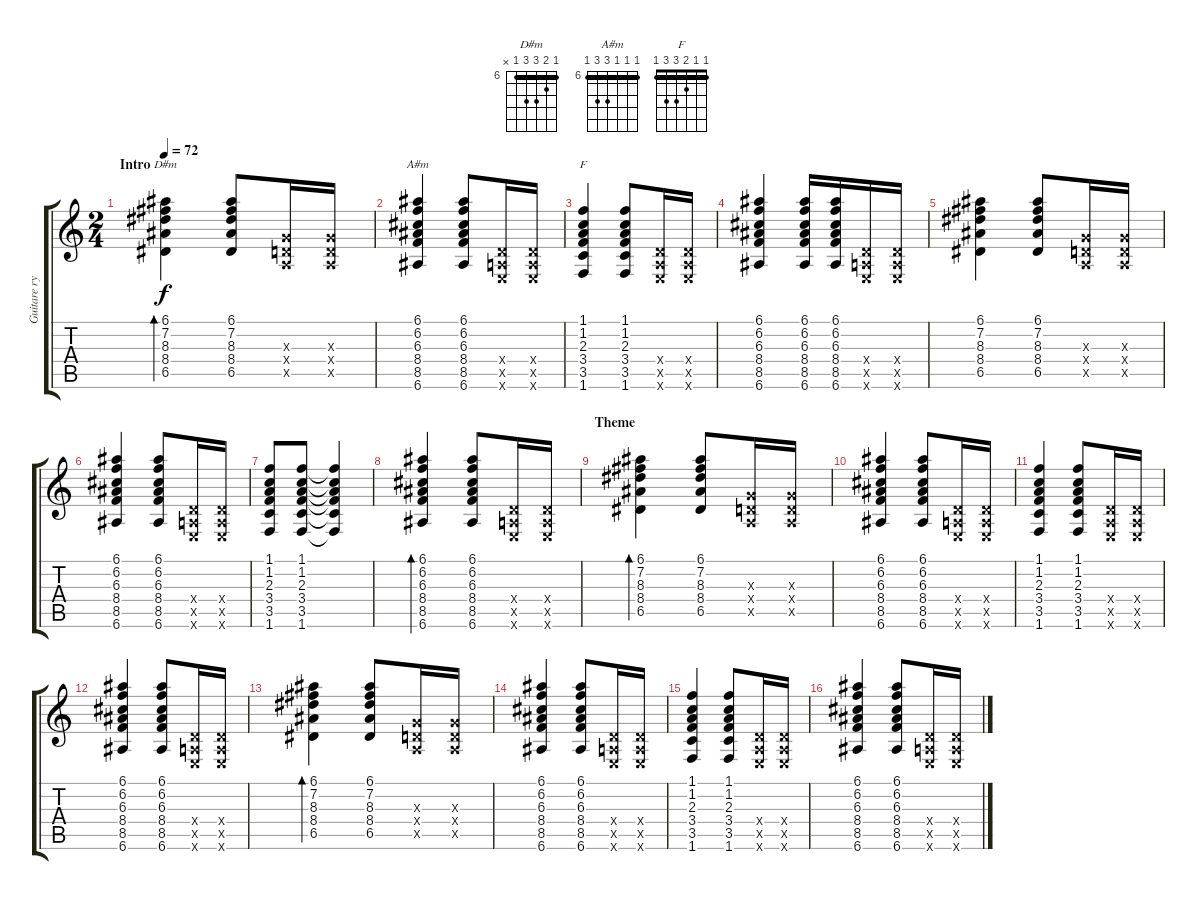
\track ("Guitare rythmique" "Guitare ry") {instrument acousticguitarnylon}
\staff {score tabs}
\tuning (E4 B3 G3 D3 A2 E2) {hide}
\chord ("D#m" 6 7 8 8 6 x) {firstfret 6 barre 6}
\chord ("A#m" 6 6 6 8 8 6) {firstfret 6 barre 6}
\chord ("F" 1 1 2 3 3 1) {barre 1}
\ts (2 4)
\section ("" "Intro")
\tempo 72
\clef g2
\ks c
(6.1 7.2 8.3 8.4 6.5).4{bd 60 ch "D#m" dy f instrument acousticguitarnylon} (6.1 7.2 8.3 8.4 6.5).8 (0.3{x} 0.4{x} 0.5{x}).16 (0.3{x} 0.4{x} 0.5{x}).16 |
(6.1 6.2 6.3 8.4 8.5 6.6).4{ch "A#m"} (6.1 6.2 6.3 8.4 8.5 6.6).8 (0.4{x} 0.5{x} 0.6{x}).16 (0.4{x} 0.5{x} 0.6{x}).16 |
(1.1 1.2 2.3 3.4 3.5 1.6).4{ch "F"} (1.1 1.2 2.3 3.4 3.5 1.6).8 (0.4{x} 0.5{x} 0.6{x}).16 (0.4{x} 0.5{x} 0.6{x}).16 |
(6.1 6.2 6.3 8.4 8.5 6.6).4 (6.1 6.2 6.3 8.4 8.5 6.6).16 (6.1 6.2 6.3 8.4 8.5 6.6).16 (0.4{x} 0.5{x} 0.6{x}).16 (0.4{x} 0.5{x} 0.6{x}).16 |
(6.1 7.2 8.3 8.4 6.5).4 (6.1 7.2 8.3 8.4 6.5).8 (0.3{x} 0.4{x} 0.5{x}).16 (0.3{x} 0.4{x} 0.5{x}).16 |
(6.1 6.2 6.3 8.4 8.5 6.6).4 (6.1 6.2 6.3 8.4 8.5 6.6).8 (0.4{x} 0.5{x} 0.6{x}).16 (0.4{x} 0.5{x} 0.6{x}).16 |
(1.1 1.2 2.3 3.4 3.5 1.6).8 (1.1 1.2 2.3 3.4 3.5 1.6).8 (1.1{t} 1.2{t} 2.3{t} 3.4{t} 3.5{t} 1.6{t}).4 |
(6.1 6.2 6.3 8.4 8.5 6.6).4{bd 60} (6.1 6.2 6.3 8.4 8.5 6.6).8 (0.4{x} 0.5{x} 0.6{x}).16 (0.4{x} 0.5{x} 0.6{x}).16 |
\section ("" "Theme")
(6.1 7.2 8.3 8.4 6.5).4{bd 60} (6.1 7.2 8.3 8.4 6.5).8 (0.3{x} 0.4{x} 0.5{x}).16 (0.3{x} 0.4{x} 0.5{x}).16 |
(6.1 6.2 6.3 8.4 8.5 6.6).4 (6.1 6.2 6.3 8.4 8.5 6.6).8 (0.4{x} 0.5{x} 0.6{x}).16 (0.4{x} 0.5{x} 0.6{x}).16 |
(1.1 1.2 2.3 3.4 3.5 1.6).4 (1.1 1.2 2.3 3.4 3.5 1.6).8 (0.4{x} 0.5{x} 0.6{x}).16 (0.4{x} 0.5{x} 0.6{x}).16 |
(6.1 6.2 6.3 8.4 8.5 6.6).4 (6.1 6.2 6.3 8.4 8.5 6.6).8 (0.4{x} 0.5{x} 0.6{x}).16 (0.4{x} 0.5{x} 0.6{x}).16 |
(6.1 7.2 8.3 8.4 6.5).4{bd 60} (6.1 7.2 8.3 8.4 6.5).8 (0.3{x} 0.4{x} 0.5{x}).16 (0.3{x} 0.4{x} 0.5{x}).16 |
(6.1 6.2 6.3 8.4 8.5 6.6).4 (6.1 6.2 6.3 8.4 8.5 6.6).8 (0.4{x} 0.5{x} 0.6{x}).16 (0.4{x} 0.5{x} 0.6{x}).16 |
(1.1 1.2 2.3 3.4 3.5 1.6).4 (1.1 1.2 2.3 3.4 3.5 1.6).8 (0.4{x} 0.5{x} 0.6{x}).16 (0.4{x} 0.5{x} 0.6{x}).16 |
(6.1 6.2 6.3 8.4 8.5 6.6).4 (6.1 6.2 6.3 8.4 8.5 6.6).8 (0.4{x} 0.5{x} 0.6{x}).16 (0.4{x} 0.5{x} 0.6{x}).16
